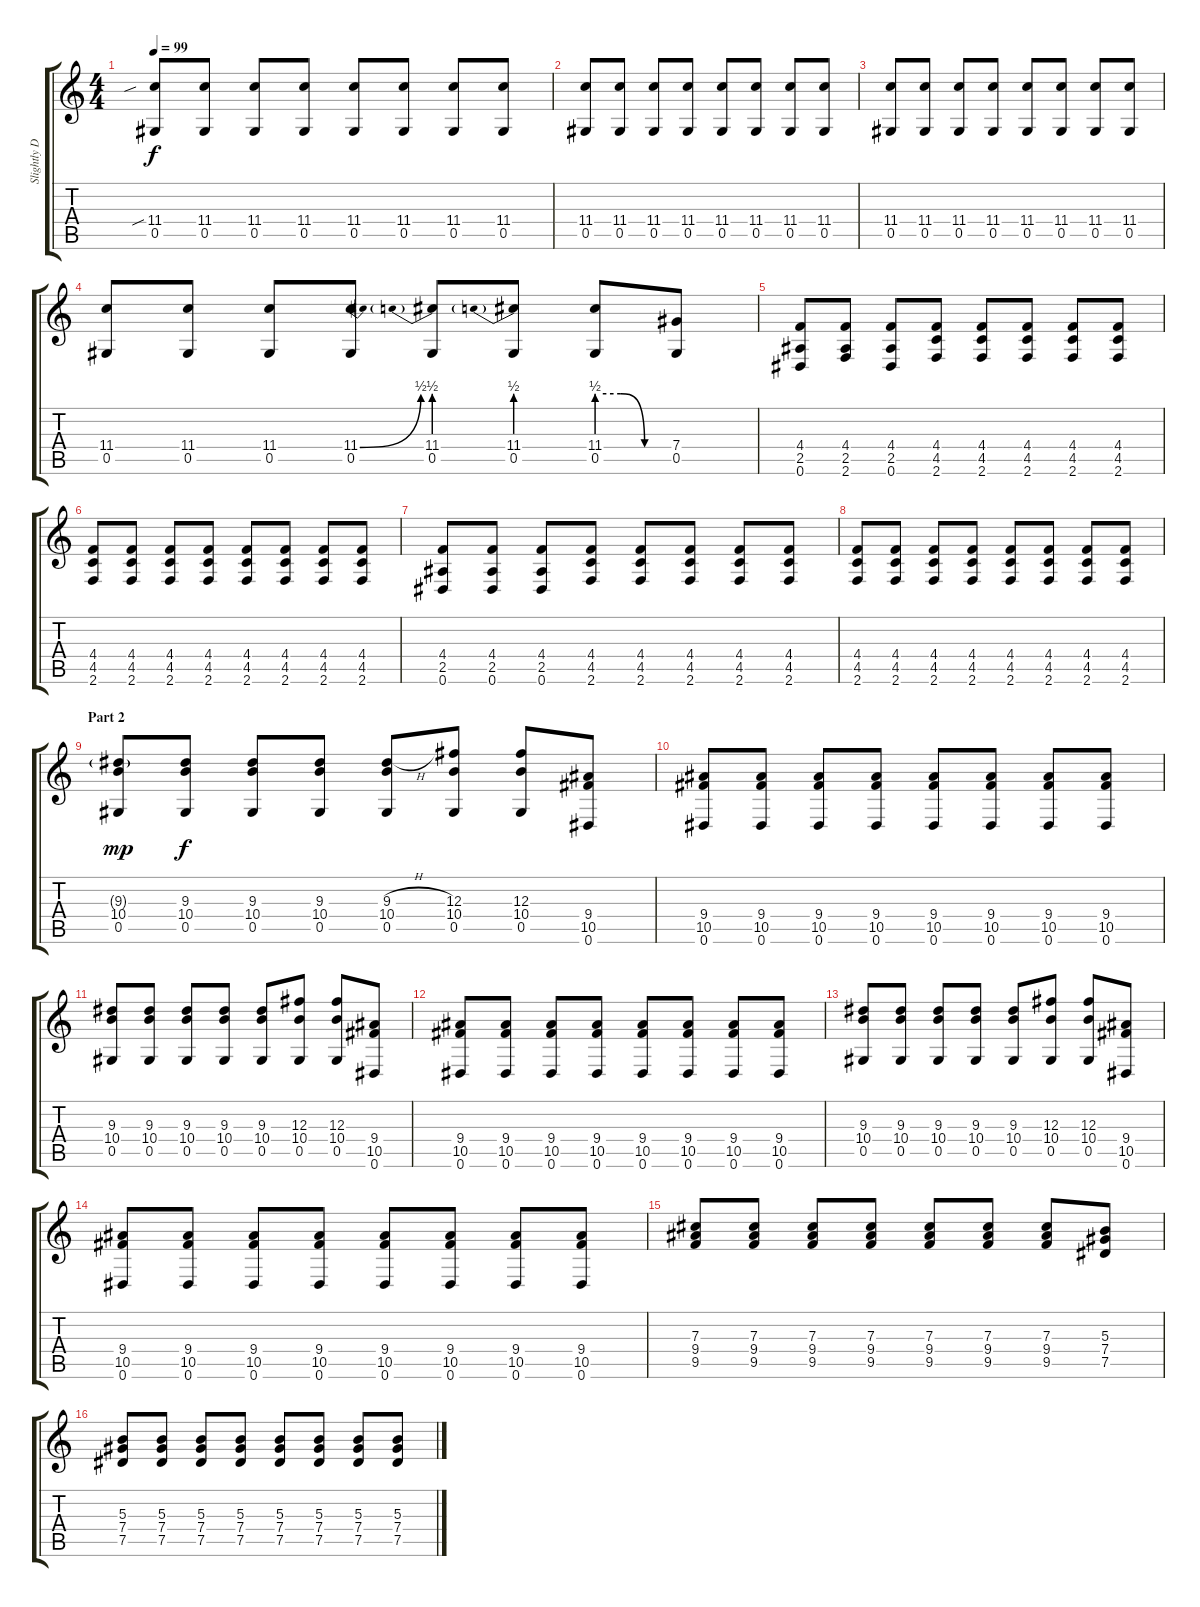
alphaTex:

\track ("Slightly Distorted Guitar" "Slightly D") {instrument electricguitarjazz}
\staff {score tabs}
\tuning (Eb4 Bb3 Gb3 Db3 Ab2 Eb2) {hide}
\ts (4 4)
\tempo 99
\clef g2
\ks c
(11.4{sib} 0.5).8{dy f} (11.4 0.5).8 (11.4 0.5).8 (11.4 0.5).8 (11.4 0.5).8 (11.4 0.5).8 (11.4 0.5).8 (11.4 0.5).8 |
(11.4 0.5).8 (11.4 0.5).8 (11.4 0.5).8 (11.4 0.5).8 (11.4 0.5).8 (11.4 0.5).8 (11.4 0.5).8 (11.4 0.5).8 |
(11.4 0.5).8 (11.4 0.5).8 (11.4 0.5).8 (11.4 0.5).8 (11.4 0.5).8 (11.4 0.5).8 (11.4 0.5).8 (11.4 0.5).8 |
(11.4 0.5).8 (11.4 0.5).8 (11.4 0.5).8 (11.4{be (bend 0 0 60 2)} 0.5).8 (11.4{be (prebend 0 2 60 2)} 0.5).8 (11.4{be (prebend 0 2 60 2)} 0.5).8 (11.4{be (custom 0 2 20 2 40 0 60 0)} 0.5).8 (7.4 0.5).8 |
(4.4 2.5 0.6).8 (4.4 2.5 2.6).8 (4.4 2.5 0.6).8 (4.4 4.5 2.6).8 (4.4 4.5 2.6).8 (4.4 4.5 2.6).8 (4.4 4.5 2.6).8 (4.4 4.5 2.6).8 |
(4.4 4.5 2.6).8 (4.4 4.5 2.6).8 (4.4 4.5 2.6).8 (4.4 4.5 2.6).8 (4.4 4.5 2.6).8 (4.4 4.5 2.6).8 (4.4 4.5 2.6).8 (4.4 4.5 2.6).8 |
(4.4 2.5 0.6).8 (4.4 2.5 0.6).8 (4.4 2.5 0.6).8 (4.4 4.5 2.6).8 (4.4 4.5 2.6).8 (4.4 4.5 2.6).8 (4.4 4.5 2.6).8 (4.4 4.5 2.6).8 |
(4.4 4.5 2.6).8 (4.4 4.5 2.6).8 (4.4 4.5 2.6).8 (4.4 4.5 2.6).8 (4.4 4.5 2.6).8 (4.4 4.5 2.6).8 (4.4 4.5 2.6).8 (4.4 4.5 2.6).8 |
\section ("" "Part 2")
(9.3{g} 10.4 0.5).8{dy mp} (9.3 10.4 0.5).8{dy f} (9.3 10.4 0.5).8 (9.3 10.4 0.5).8 (9.3{h} 10.4 0.5).8 (12.3 10.4 0.5).8 (12.3 10.4 0.5).8 (9.4 10.5 0.6).8 |
(9.4 10.5 0.6).8 (9.4 10.5 0.6).8 (9.4 10.5 0.6).8 (9.4 10.5 0.6).8 (9.4 10.5 0.6).8 (9.4 10.5 0.6).8 (9.4 10.5 0.6).8 (9.4 10.5 0.6).8 |
(9.3 10.4 0.5).8 (9.3 10.4 0.5).8 (9.3 10.4 0.5).8 (9.3 10.4 0.5).8 (9.3 10.4 0.5).8 (12.3 10.4 0.5).8 (12.3 10.4 0.5).8 (9.4 10.5 0.6).8 |
(9.4 10.5 0.6).8 (9.4 10.5 0.6).8 (9.4 10.5 0.6).8 (9.4 10.5 0.6).8 (9.4 10.5 0.6).8 (9.4 10.5 0.6).8 (9.4 10.5 0.6).8 (9.4 10.5 0.6).8 |
(9.3 10.4 0.5).8 (9.3 10.4 0.5).8 (9.3 10.4 0.5).8 (9.3 10.4 0.5).8 (9.3 10.4 0.5).8 (12.3 10.4 0.5).8 (12.3 10.4 0.5).8 (9.4 10.5 0.6).8 |
(9.4 10.5 0.6).8 (9.4 10.5 0.6).8 (9.4 10.5 0.6).8 (9.4 10.5 0.6).8 (9.4 10.5 0.6).8 (9.4 10.5 0.6).8 (9.4 10.5 0.6).8 (9.4 10.5 0.6).8 |
(7.3 9.4 9.5).8 (7.3 9.4 9.5).8 (7.3 9.4 9.5).8 (7.3 9.4 9.5).8 (7.3 9.4 9.5).8 (7.3 9.4 9.5).8 (7.3 9.4 9.5).8 (5.3 7.4 7.5).8 |
(5.3 7.4 7.5).8 (5.3 7.4 7.5).8 (5.3 7.4 7.5).8 (5.3 7.4 7.5).8 (5.3 7.4 7.5).8 (5.3 7.4 7.5).8 (5.3 7.4 7.5).8 (5.3 7.4 7.5).8
